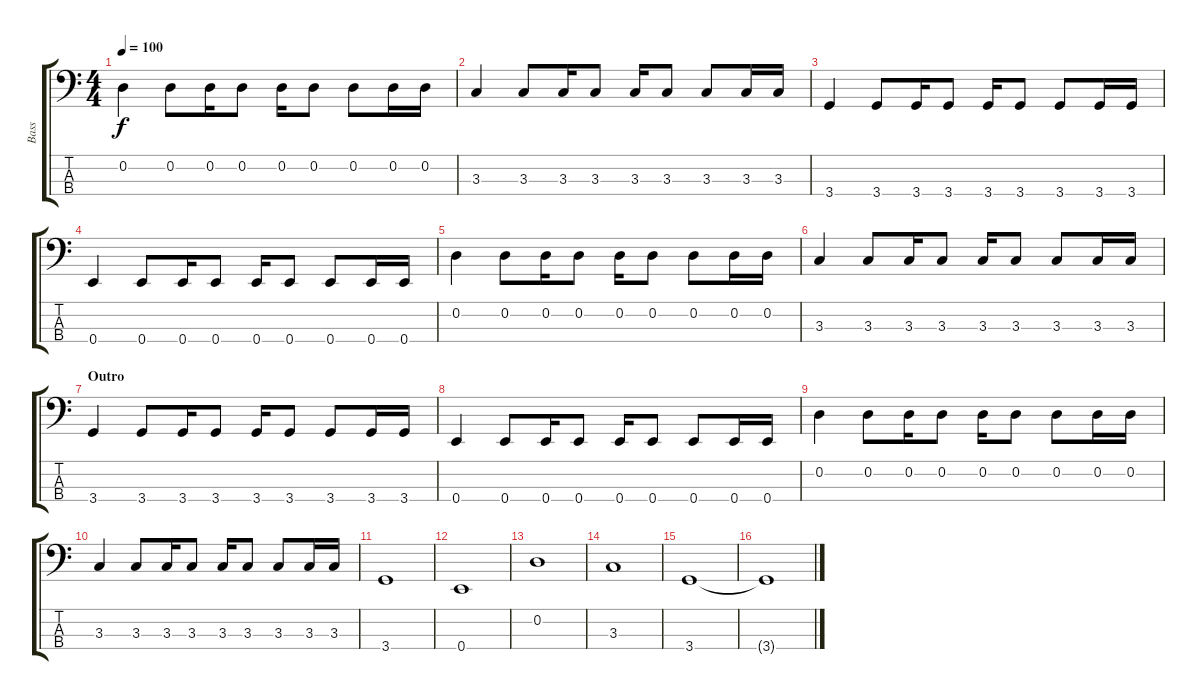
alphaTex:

\track ("Bass" "Bass") {instrument electricbassfinger}
\staff {score tabs}
\tuning (G2 D2 A1 E1) {hide}
\ts (4 4)
\tempo 100
\clef f4
\ks c
0.2.4{dy f} 0.2.8 0.2.16 0.2.8 0.2.16 0.2.8 0.2.8 0.2.16 0.2.16 |
3.3.4 3.3.8 3.3.16 3.3.8 3.3.16 3.3.8 3.3.8 3.3.16 3.3.16 |
3.4.4 3.4.8 3.4.16 3.4.8 3.4.16 3.4.8 3.4.8 3.4.16 3.4.16 |
0.4.4 0.4.8 0.4.16 0.4.8 0.4.16 0.4.8 0.4.8 0.4.16 0.4.16 |
0.2.4 0.2.8 0.2.16 0.2.8 0.2.16 0.2.8 0.2.8 0.2.16 0.2.16 |
3.3.4 3.3.8 3.3.16 3.3.8 3.3.16 3.3.8 3.3.8 3.3.16 3.3.16 |
\section ("" "Outro")
3.4.4 3.4.8 3.4.16 3.4.8 3.4.16 3.4.8 3.4.8 3.4.16 3.4.16 |
0.4.4 0.4.8 0.4.16 0.4.8 0.4.16 0.4.8 0.4.8 0.4.16 0.4.16 |
0.2.4 0.2.8 0.2.16 0.2.8 0.2.16 0.2.8 0.2.8 0.2.16 0.2.16 |
3.3.4 3.3.8 3.3.16 3.3.8 3.3.16 3.3.8 3.3.8 3.3.16 3.3.16 |
3.4.1 |
0.4.1 |
0.2.1 |
3.3.1 |
3.4.1 |
3.4{t}.1
